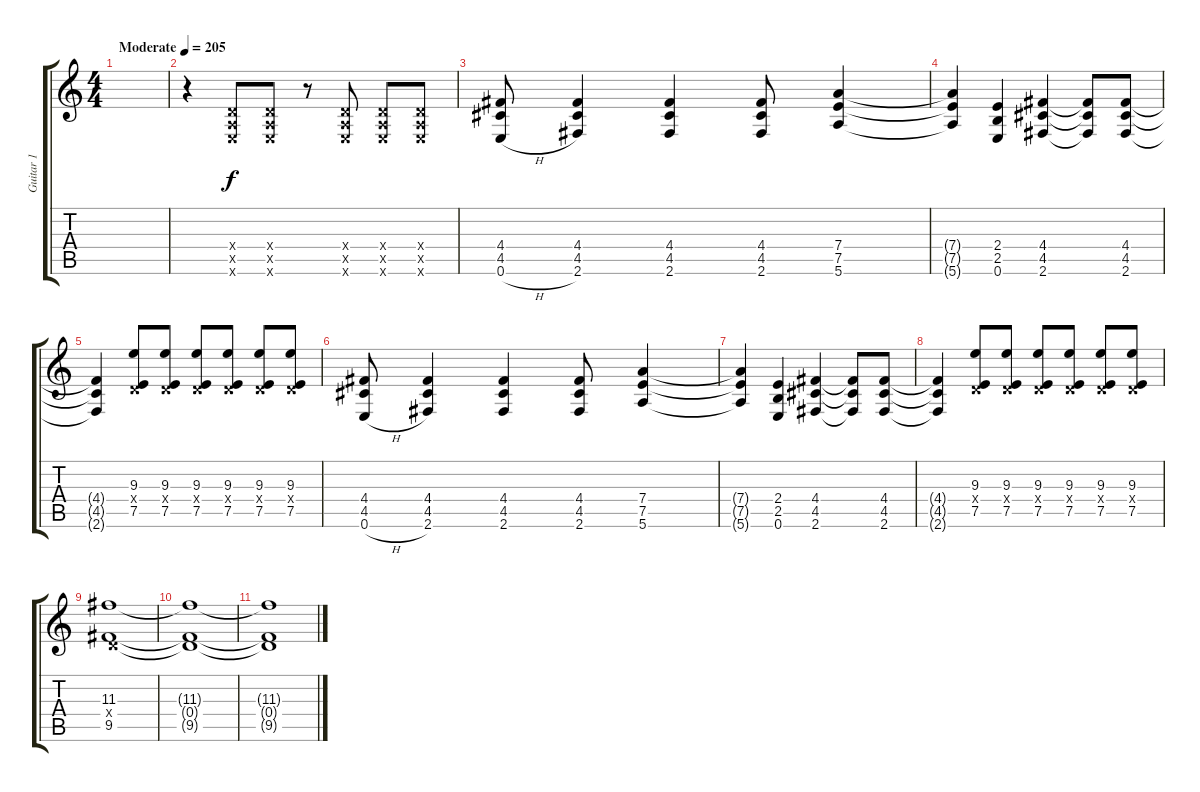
\track ("Guitar 1" "Guitar 1") {instrument overdrivenguitar}
\staff {score tabs}
\tuning (E4 B3 G3 D3 A2 E2) {hide}
\ts (4 4)
\tempo (205 "Moderate")
\clef g2
\ks c
|
r.4 (0.4{x} 0.5{x} 0.6{x}).8 (0.4{x} 0.5{x} 0.6{x}).8 r.8 (0.4{x} 0.5{x} 0.6{x}).8 (0.4{x} 0.5{x} 0.6{x}).8 (0.4{x} 0.5{x} 0.6{x}).8 |
(4.4 4.5 0.6{h}).8 (4.4 4.5 2.6).4 (4.4 4.5 2.6).4 (4.4 4.5 2.6).8 (7.4 7.5 5.6).4 |
(7.4{t} 7.5{t} 5.6{t}).4 (2.4 2.5 0.6).4 (4.4 4.5 2.6).4 (4.4{t} 4.5{t} 2.6{t}).8 (4.4 4.5 2.6).8 |
(4.4{t} 4.5{t} 2.6{t}).4 (9.3 0.4{x} 7.5).8 (9.3 0.4{x} 7.5).8 (9.3 0.4{x} 7.5).8 (9.3 0.4{x} 7.5).8 (9.3 0.4{x} 7.5).8 (9.3 0.4{x} 7.5).8 |
(4.4 4.5 0.6{h}).8 (4.4 4.5 2.6).4 (4.4 4.5 2.6).4 (4.4 4.5 2.6).8 (7.4 7.5 5.6).4 |
(7.4{t} 7.5{t} 5.6{t}).4 (2.4 2.5 0.6).4 (4.4 4.5 2.6).4 (4.4{t} 4.5{t} 2.6{t}).8 (4.4 4.5 2.6).8 |
(4.4{t} 4.5{t} 2.6{t}).4 (9.3 0.4{x} 7.5).8 (9.3 0.4{x} 7.5).8 (9.3 0.4{x} 7.5).8 (9.3 0.4{x} 7.5).8 (9.3 0.4{x} 7.5).8 (9.3 0.4{x} 7.5).8 |
(11.3 0.4{x} 9.5).1 |
(11.3{t} 0.4{t} 9.5{t}).1 |
(11.3{t} 0.4{t} 9.5{t}).1
